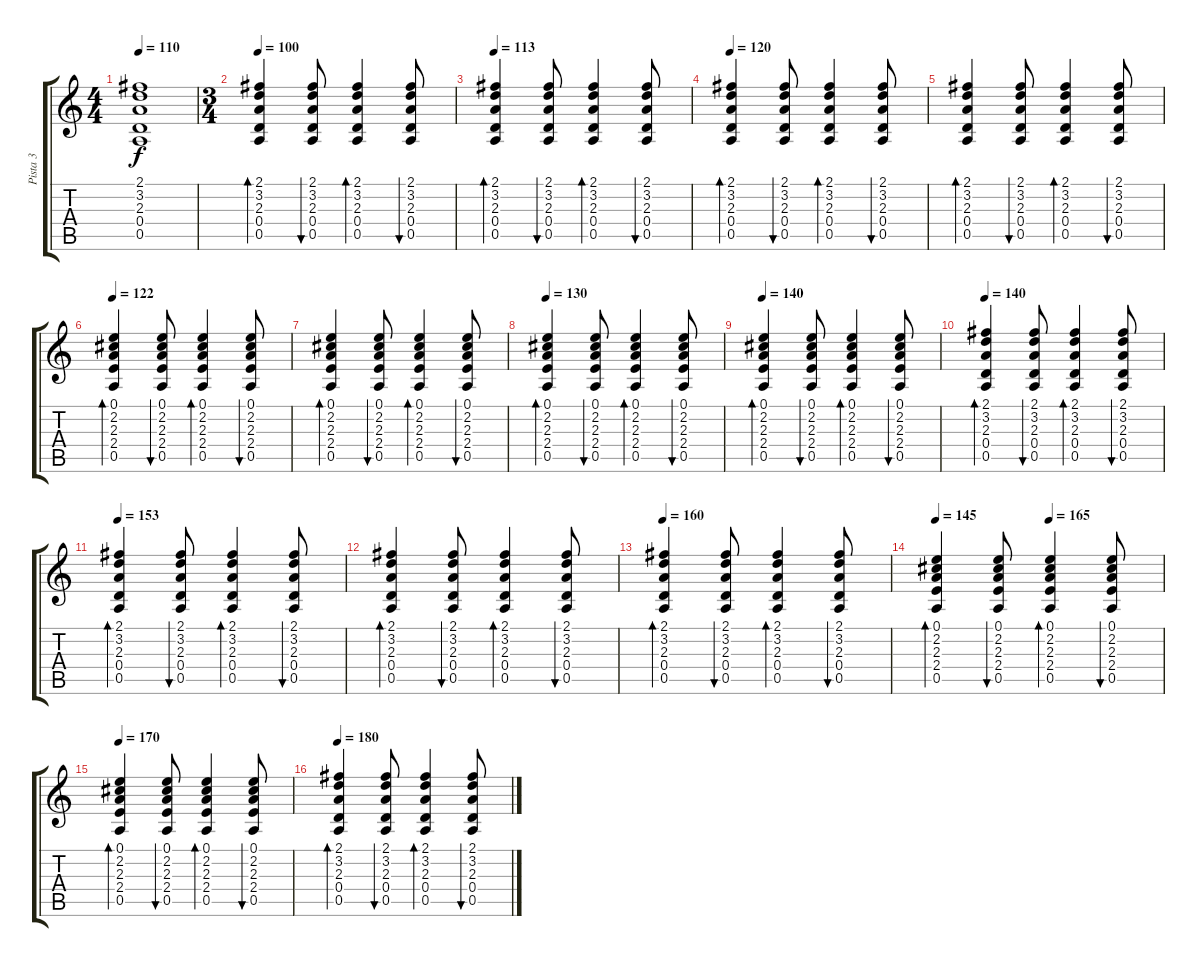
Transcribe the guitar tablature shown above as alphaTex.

\track ("Pista 3" "Pista 3") {instrument acousticguitarsteel}
\staff {score tabs}
\tuning (E4 B3 G3 D3 A2 E2) {hide}
\ts (4 4)
\tempo 110
\clef g2
\ks c
(2.1{t} 3.2{t} 2.3{t} 0.4{t} 0.5{t}).1{dy f} |
\ts (3 4)
\tempo 100
(2.1 3.2 2.3 0.4 0.5).4{bd 60} (2.1 3.2 2.3 0.4 0.5).8{bu 60} (2.1 3.2 2.3 0.4 0.5).4{bd 60} (2.1 3.2 2.3 0.4 0.5).8{bu 60} |
\tempo 113
(2.1 3.2 2.3 0.4 0.5).4{bd 60} (2.1 3.2 2.3 0.4 0.5).8{bu 60} (2.1 3.2 2.3 0.4 0.5).4{bd 60} (2.1 3.2 2.3 0.4 0.5).8{bu 60} |
\tempo 120
(2.1 3.2 2.3 0.4 0.5).4{bd 60} (2.1 3.2 2.3 0.4 0.5).8{bu 60} (2.1 3.2 2.3 0.4 0.5).4{bd 60} (2.1 3.2 2.3 0.4 0.5).8{bu 60} |
(2.1 3.2 2.3 0.4 0.5).4{bd 60} (2.1 3.2 2.3 0.4 0.5).8{bu 60} (2.1 3.2 2.3 0.4 0.5).4{bd 60} (2.1 3.2 2.3 0.4 0.5).8{bu 60} |
\tempo 122
(0.1 2.2 2.3 2.4 0.5).4{bd 30} (0.1 2.2 2.3 2.4 0.5).8{bu 30} (0.1 2.2 2.3 2.4 0.5).4{bd 30} (0.1 2.2 2.3 2.4 0.5).8{bu 30} |
(0.1 2.2 2.3 2.4 0.5).4{bd 30} (0.1 2.2 2.3 2.4 0.5).8{bu 30} (0.1 2.2 2.3 2.4 0.5).4{bd 30} (0.1 2.2 2.3 2.4 0.5).8{bu 30} |
\tempo 130
(0.1 2.2 2.3 2.4 0.5).4{bd 30} (0.1 2.2 2.3 2.4 0.5).8{bu 30} (0.1 2.2 2.3 2.4 0.5).4{bd 30} (0.1 2.2 2.3 2.4 0.5).8{bu 30} |
\tempo 140
(0.1 2.2 2.3 2.4 0.5).4{bd 30} (0.1 2.2 2.3 2.4 0.5).8{bu 30} (0.1 2.2 2.3 2.4 0.5).4{bd 30} (0.1 2.2 2.3 2.4 0.5).8{bu 30} |
\tempo 150
\tempo 140
(2.1 3.2 2.3 0.4 0.5).4{bd 60} (2.1 3.2 2.3 0.4 0.5).8{bu 60} (2.1 3.2 2.3 0.4 0.5).4{bd 60} (2.1 3.2 2.3 0.4 0.5).8{bu 60} |
\tempo 153
(2.1 3.2 2.3 0.4 0.5).4{bd 60} (2.1 3.2 2.3 0.4 0.5).8{bu 60} (2.1 3.2 2.3 0.4 0.5).4{bd 60} (2.1 3.2 2.3 0.4 0.5).8{bu 60} |
(2.1 3.2 2.3 0.4 0.5).4{bd 60} (2.1 3.2 2.3 0.4 0.5).8{bu 60} (2.1 3.2 2.3 0.4 0.5).4{bd 60} (2.1 3.2 2.3 0.4 0.5).8{bu 60} |
\tempo 160
(2.1 3.2 2.3 0.4 0.5).4{bd 60} (2.1 3.2 2.3 0.4 0.5).8{bu 60} (2.1 3.2 2.3 0.4 0.5).4{bd 60} (2.1 3.2 2.3 0.4 0.5).8{bu 60} |
\tempo (165 0.5)
\tempo 145
(0.1 2.2 2.3 2.4 0.5).4{bd 30} (0.1 2.2 2.3 2.4 0.5).8{bu 30} (0.1 2.2 2.3 2.4 0.5).4{bd 30} (0.1 2.2 2.3 2.4 0.5).8{bu 30} |
\tempo 170
(0.1 2.2 2.3 2.4 0.5).4{bd 30} (0.1 2.2 2.3 2.4 0.5).8{bu 30} (0.1 2.2 2.3 2.4 0.5).4{bd 30} (0.1 2.2 2.3 2.4 0.5).8{bu 30} |
\tempo 180
(2.1 3.2 2.3 0.4 0.5).4{bd 60} (2.1 3.2 2.3 0.4 0.5).8{bu 60} (2.1 3.2 2.3 0.4 0.5).4{bd 60} (2.1 3.2 2.3 0.4 0.5).8{bu 60}
